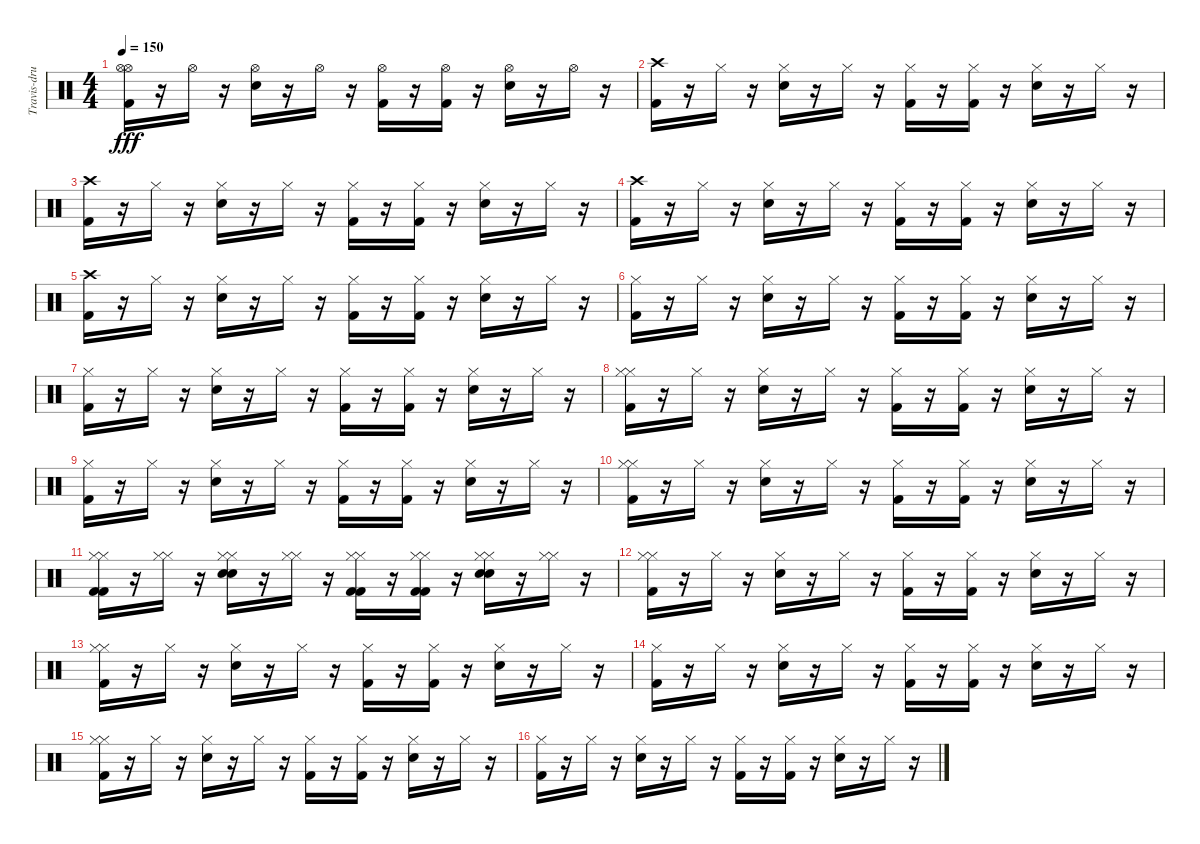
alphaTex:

\track ("Travis-drums" "Travis-dru") {instrument percussion}
\staff {score}
\articulation defaults
\ts (4 4)
\tempo 150
\clef neutral
\ks c
("Kick (hit) 2" "Hi-Hat (open)" "Hi-Hat (open)").16{dy fff} r.16 "Hi-Hat (open)".16 r.16 ("Electric Snare (hit)" "Hi-Hat (open)").16 r.16 "Hi-Hat (open)".16 r.16 ("Kick (hit) 2" "Hi-Hat (open)").16 r.16 ("Kick (hit) 2" "Hi-Hat (open)").16 r.16 ("Electric Snare (hit)" "Hi-Hat (open)").16 r.16 "Hi-Hat (open)".16 r.16 |
("Kick (hit) 2" "Crash high (hit)").16 r.16 "Hi-Hat (closed)".16 r.16 ("Electric Snare (hit)" "Hi-Hat (closed)").16 r.16 "Hi-Hat (closed)".16 r.16 ("Kick (hit) 2" "Hi-Hat (closed)").16 r.16 ("Kick (hit) 2" "Hi-Hat (closed)").16 r.16 ("Electric Snare (hit)" "Hi-Hat (closed)").16 r.16 "Hi-Hat (closed)".16 r.16 |
("Kick (hit) 2" "Crash high (hit)").16 r.16 "Hi-Hat (closed)".16 r.16 ("Electric Snare (hit)" "Hi-Hat (closed)").16 r.16 "Hi-Hat (closed)".16 r.16 ("Kick (hit) 2" "Hi-Hat (closed)").16 r.16 ("Kick (hit) 2" "Hi-Hat (closed)").16 r.16 ("Electric Snare (hit)" "Hi-Hat (closed)").16 r.16 "Hi-Hat (closed)".16 r.16 |
("Kick (hit) 2" "Crash high (hit)").16 r.16 "Hi-Hat (closed)".16 r.16 ("Electric Snare (hit)" "Hi-Hat (closed)").16 r.16 "Hi-Hat (closed)".16 r.16 ("Kick (hit) 2" "Hi-Hat (closed)").16 r.16 ("Kick (hit) 2" "Hi-Hat (closed)").16 r.16 ("Electric Snare (hit)" "Hi-Hat (closed)").16 r.16 "Hi-Hat (closed)".16 r.16 |
("Kick (hit) 2" "Crash high (hit)").16 r.16 "Hi-Hat (closed)".16 r.16 ("Electric Snare (hit)" "Hi-Hat (closed)").16 r.16 "Hi-Hat (closed)".16 r.16 ("Kick (hit) 2" "Hi-Hat (closed)").16 r.16 ("Kick (hit) 2" "Hi-Hat (closed)").16 r.16 ("Electric Snare (hit)" "Hi-Hat (closed)").16 r.16 "Hi-Hat (closed)".16 r.16 |
("Kick (hit) 2" "Hi-Hat (closed)").16 r.16 "Hi-Hat (closed)".16 r.16 ("Electric Snare (hit)" "Hi-Hat (closed)").16 r.16 "Hi-Hat (closed)".16 r.16 ("Kick (hit) 2" "Hi-Hat (closed)").16 r.16 ("Kick (hit) 2" "Hi-Hat (closed)").16 r.16 ("Electric Snare (hit)" "Hi-Hat (closed)").16 r.16 "Hi-Hat (closed)".16 r.16 |
("Kick (hit) 2" "Hi-Hat (closed)").16 r.16 "Hi-Hat (closed)".16 r.16 ("Electric Snare (hit)" "Hi-Hat (closed)").16 r.16 "Hi-Hat (closed)".16 r.16 ("Kick (hit) 2" "Hi-Hat (closed)").16 r.16 ("Kick (hit) 2" "Hi-Hat (closed)").16 r.16 ("Electric Snare (hit)" "Hi-Hat (closed)").16 r.16 "Hi-Hat (closed)".16 r.16 |
("Kick (hit) 2" "Hi-Hat (closed)" "Hi-Hat (closed)").16 r.16 "Hi-Hat (closed)".16 r.16 ("Electric Snare (hit)" "Hi-Hat (closed)").16 r.16 "Hi-Hat (closed)".16 r.16 ("Kick (hit) 2" "Hi-Hat (closed)").16 r.16 ("Kick (hit) 2" "Hi-Hat (closed)").16 r.16 ("Electric Snare (hit)" "Hi-Hat (closed)").16 r.16 "Hi-Hat (closed)".16 r.16 |
("Kick (hit) 2" "Hi-Hat (closed)").16 r.16 "Hi-Hat (closed)".16 r.16 ("Electric Snare (hit)" "Hi-Hat (closed)").16 r.16 "Hi-Hat (closed)".16 r.16 ("Kick (hit) 2" "Hi-Hat (closed)").16 r.16 ("Kick (hit) 2" "Hi-Hat (closed)").16 r.16 ("Electric Snare (hit)" "Hi-Hat (closed)").16 r.16 "Hi-Hat (closed)".16 r.16 |
("Kick (hit) 2" "Hi-Hat (closed)" "Hi-Hat (closed)").16 r.16 "Hi-Hat (closed)".16 r.16 ("Electric Snare (hit)" "Hi-Hat (closed)").16 r.16 "Hi-Hat (closed)".16 r.16 ("Kick (hit) 2" "Hi-Hat (closed)").16 r.16 ("Kick (hit) 2" "Hi-Hat (closed)").16 r.16 ("Electric Snare (hit)" "Hi-Hat (closed)").16 r.16 "Hi-Hat (closed)".16 r.16 |
("Kick (hit) 2" "Kick (hit) 2" "Hi-Hat (closed)" "Hi-Hat (closed)").16 r.16 ("Hi-Hat (closed)" "Hi-Hat (closed)").16 r.16 ("Electric Snare (hit)" "Electric Snare (hit)" "Hi-Hat (closed)" "Hi-Hat (closed)").16 r.16 ("Hi-Hat (closed)" "Hi-Hat (closed)").16 r.16 ("Kick (hit) 2" "Kick (hit) 2" "Hi-Hat (closed)" "Hi-Hat (closed)").16 r.16 ("Kick (hit) 2" "Kick (hit) 2" "Hi-Hat (closed)" "Hi-Hat (closed)").16 r.16 ("Electric Snare (hit)" "Electric Snare (hit)" "Hi-Hat (closed)" "Hi-Hat (closed)").16 r.16 ("Hi-Hat (closed)" "Hi-Hat (closed)").16 r.16 |
("Kick (hit) 2" "Hi-Hat (closed)" "Hi-Hat (closed)").16 r.16 "Hi-Hat (closed)".16 r.16 ("Electric Snare (hit)" "Hi-Hat (closed)").16 r.16 "Hi-Hat (closed)".16 r.16 ("Kick (hit) 2" "Hi-Hat (closed)").16 r.16 ("Kick (hit) 2" "Hi-Hat (closed)").16 r.16 ("Electric Snare (hit)" "Hi-Hat (closed)").16 r.16 "Hi-Hat (closed)".16 r.16 |
("Kick (hit) 2" "Hi-Hat (closed)" "Hi-Hat (closed)").16 r.16 "Hi-Hat (closed)".16 r.16 ("Electric Snare (hit)" "Hi-Hat (closed)").16 r.16 "Hi-Hat (closed)".16 r.16 ("Kick (hit) 2" "Hi-Hat (closed)").16 r.16 ("Kick (hit) 2" "Hi-Hat (closed)").16 r.16 ("Electric Snare (hit)" "Hi-Hat (closed)").16 r.16 "Hi-Hat (closed)".16 r.16 |
("Kick (hit) 2" "Hi-Hat (closed)").16 r.16 "Hi-Hat (closed)".16 r.16 ("Electric Snare (hit)" "Hi-Hat (closed)").16 r.16 "Hi-Hat (closed)".16 r.16 ("Kick (hit) 2" "Hi-Hat (closed)").16 r.16 ("Kick (hit) 2" "Hi-Hat (closed)").16 r.16 ("Electric Snare (hit)" "Hi-Hat (closed)").16 r.16 "Hi-Hat (closed)".16 r.16 |
("Kick (hit) 2" "Hi-Hat (closed)" "Hi-Hat (closed)").16 r.16 "Hi-Hat (closed)".16 r.16 ("Electric Snare (hit)" "Hi-Hat (closed)").16 r.16 "Hi-Hat (closed)".16 r.16 ("Kick (hit) 2" "Hi-Hat (closed)").16 r.16 ("Kick (hit) 2" "Hi-Hat (closed)").16 r.16 ("Electric Snare (hit)" "Hi-Hat (closed)").16 r.16 "Hi-Hat (closed)".16 r.16 |
("Kick (hit) 2" "Hi-Hat (closed)").16 r.16 "Hi-Hat (closed)".16 r.16 ("Electric Snare (hit)" "Hi-Hat (closed)").16 r.16 "Hi-Hat (closed)".16 r.16 ("Kick (hit) 2" "Hi-Hat (closed)").16 r.16 ("Kick (hit) 2" "Hi-Hat (closed)").16 r.16 ("Electric Snare (hit)" "Hi-Hat (closed)").16 r.16 "Hi-Hat (closed)".16 r.16
